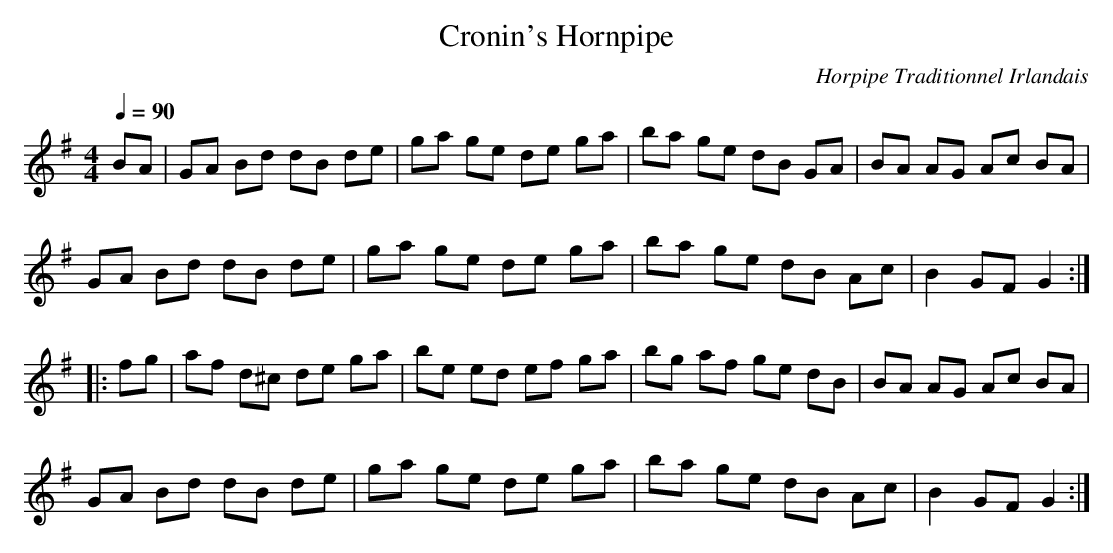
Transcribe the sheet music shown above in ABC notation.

X:1     %Music
T:Cronin's Hornpipe     %Tune name
C:Horpipe Traditionnel Irlandais     %Tune composer
Q:1/4=90     %Tempo
V:1     %
     %!STAVE 0 '' @
     %!INSTR 'Piano 1' 0 0 @
|:
M:4/4     %Meter
L:1/8     %
K:G
BA |GA Bd dB de |ga ge de ga |ba ge dB GA |BA AG Ac BA |
GA Bd dB de |ga ge de ga |ba ge dB Ac |B2 GF G2 ::
fg |af d^c de ga |be ed ef ga |bg af ge dB |BA AG Ac BA |
GA Bd dB de |ga ge de ga |ba ge dB Ac |B2 GF G2 :|
     %End of file
